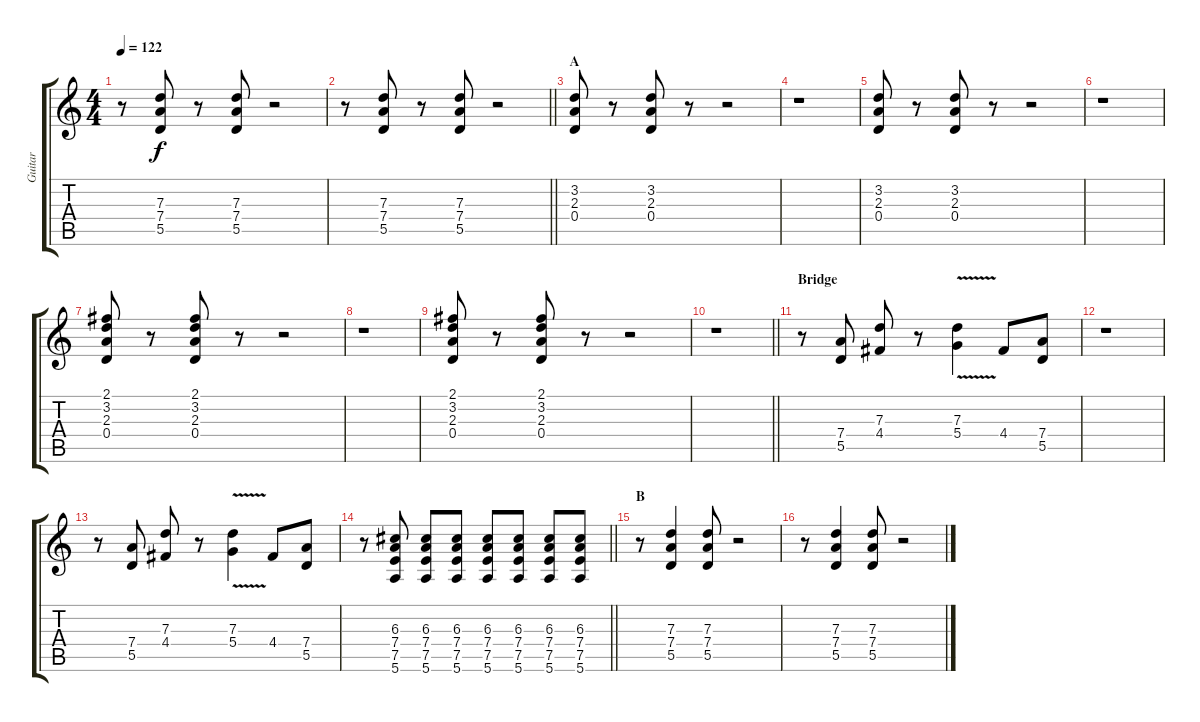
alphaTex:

\track ("Guitar" "Guitar") {instrument distortionguitar}
\staff {score tabs}
\tuning (E4 B3 G3 D3 A2 E2) {hide}
\ts (4 4)
\tempo 122
\clef g2
\ks c
r.8{dy f} (7.3 7.4 5.5).8 r.8 (7.3 7.4 5.5).8 r.2 |
\barLineRight lightlight
r.8 (7.3 7.4 5.5).8 r.8 (7.3 7.4 5.5).8 r.2 |
\section ("" "A")
(3.2 2.3 0.4).8 r.8 (3.2 2.3 0.4).8 r.8 r.2 |
r.1 |
(3.2 2.3 0.4).8 r.8 (3.2 2.3 0.4).8 r.8 r.2 |
r.1 |
(2.1 3.2 2.3 0.4).8 r.8 (2.1 3.2 2.3 0.4).8 r.8 r.2 |
r.1 |
(2.1 3.2 2.3 0.4).8 r.8 (2.1 3.2 2.3 0.4).8 r.8 r.2 |
\barLineRight lightlight
r.1 |
\section ("" "Bridge")
r.8 (7.4 5.5).8 (7.3 4.4).8 r.8 (7.3{v} 5.4{v}).4 4.4.8 (7.4 5.5).8 |
r.1 |
r.8 (7.4 5.5).8 (7.3 4.4).8 r.8 (7.3{v} 5.4{v}).4 4.4.8 (7.4 5.5).8 |
\barLineRight lightlight
r.8 (6.3 7.4 7.5 5.6).8 (6.3 7.4 7.5 5.6).8 (6.3 7.4 7.5 5.6).8 (6.3 7.4 7.5 5.6).8 (6.3 7.4 7.5 5.6).8 (6.3 7.4 7.5 5.6).8 (6.3 7.4 7.5 5.6).8 |
\section ("" "B")
r.8 (7.3 7.4 5.5).4 (7.3 7.4 5.5).8 r.2 |
r.8 (7.3 7.4 5.5).4 (7.3 7.4 5.5).8 r.2
